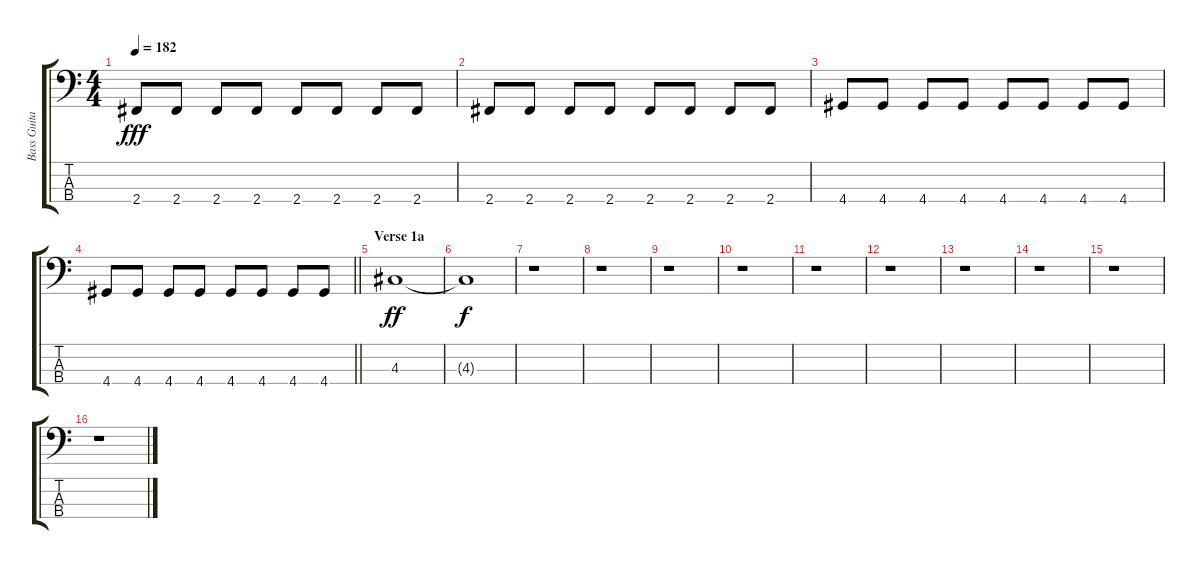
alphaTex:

\track ("Bass Guitar" "Bass Guita") {instrument electricbassfinger}
\staff {score tabs}
\tuning (G2 D2 A1 E1) {hide}
\ts (4 4)
\tempo 182
\clef f4
\ks c
2.4.8{dy fff} 2.4.8 2.4.8 2.4.8 2.4.8 2.4.8 2.4.8 2.4.8 |
2.4.8 2.4.8 2.4.8 2.4.8 2.4.8 2.4.8 2.4.8 2.4.8 |
4.4.8 4.4.8 4.4.8 4.4.8 4.4.8 4.4.8 4.4.8 4.4.8 |
\barLineRight lightlight
4.4.8 4.4.8 4.4.8 4.4.8 4.4.8 4.4.8 4.4.8 4.4.8 |
\section ("" "Verse 1a")
4.3.1{dy ff} |
4.3{t}.1{dy f} |
r.1 |
r.1 |
r.1 |
r.1 |
r.1 |
r.1 |
r.1 |
r.1 |
r.1 |
r.1
